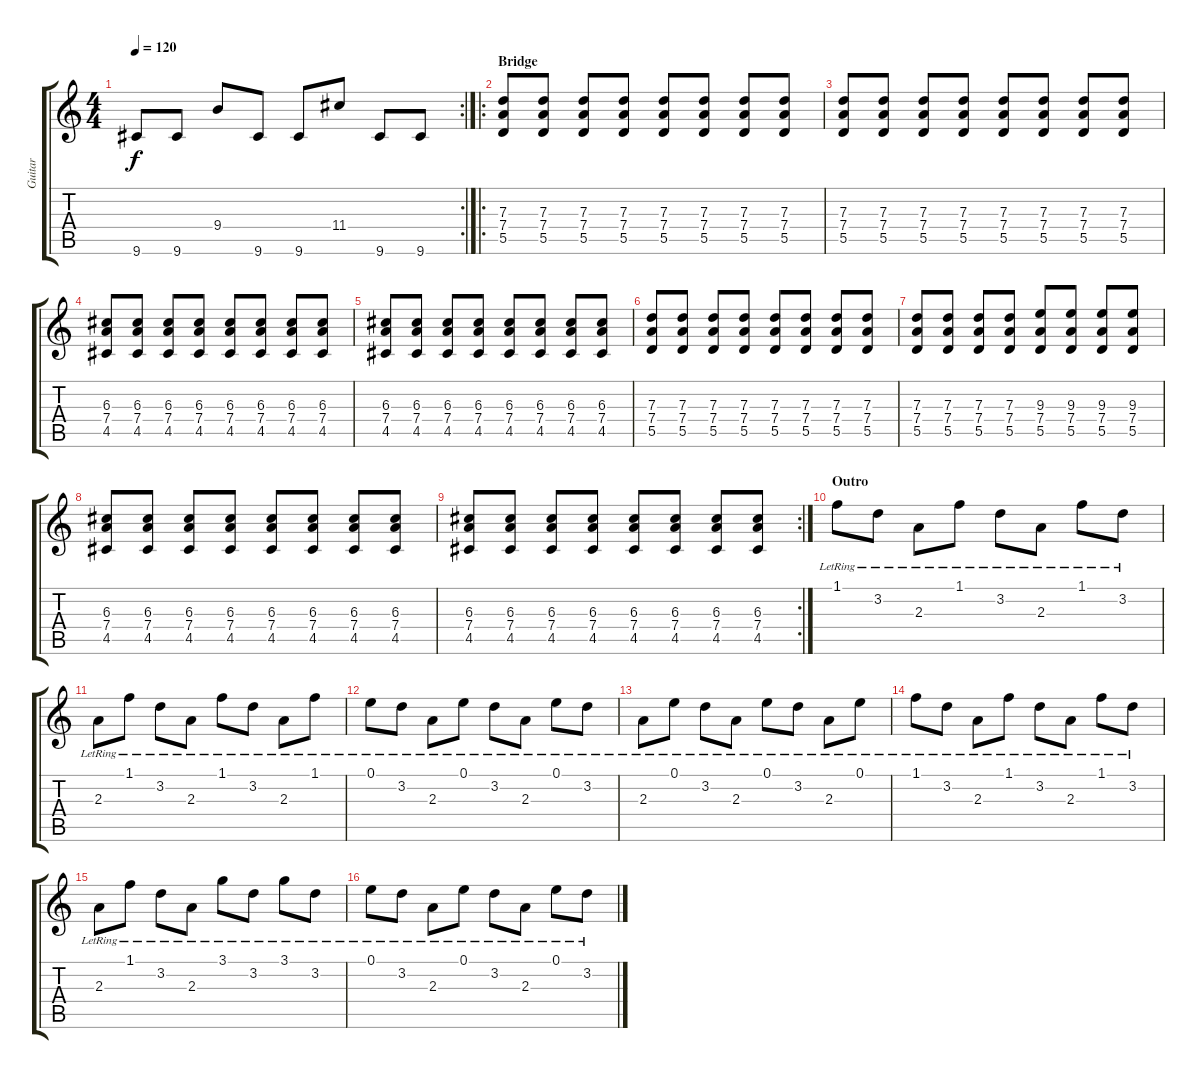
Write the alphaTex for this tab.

\track ("Guitar" "Guitar") {instrument acousticguitarsteel}
\staff {score tabs}
\tuning (E4 B3 G3 D3 A2 E2) {hide}
\rc 2
\ts (4 4)
\tempo 120
\clef g2
\ks c
9.6.8{dy f} 9.6.8 9.4.8 9.6.8 9.6.8 11.4.8 9.6.8 9.6.8 |
\ro
\section ("" "Bridge")
(7.3 7.4 5.5).8{volume 13 instrument distortionguitar} (7.3 7.4 5.5).8 (7.3 7.4 5.5).8 (7.3 7.4 5.5).8 (7.3 7.4 5.5).8 (7.3 7.4 5.5).8 (7.3 7.4 5.5).8 (7.3 7.4 5.5).8 |
(7.3 7.4 5.5).8 (7.3 7.4 5.5).8 (7.3 7.4 5.5).8 (7.3 7.4 5.5).8 (7.3 7.4 5.5).8 (7.3 7.4 5.5).8 (7.3 7.4 5.5).8 (7.3 7.4 5.5).8 |
(6.3 7.4 4.5).8 (6.3 7.4 4.5).8 (6.3 7.4 4.5).8 (6.3 7.4 4.5).8 (6.3 7.4 4.5).8 (6.3 7.4 4.5).8 (6.3 7.4 4.5).8 (6.3 7.4 4.5).8 |
(6.3 7.4 4.5).8 (6.3 7.4 4.5).8 (6.3 7.4 4.5).8 (6.3 7.4 4.5).8 (6.3 7.4 4.5).8 (6.3 7.4 4.5).8 (6.3 7.4 4.5).8 (6.3 7.4 4.5).8 |
(7.3 7.4 5.5).8 (7.3 7.4 5.5).8 (7.3 7.4 5.5).8 (7.3 7.4 5.5).8 (7.3 7.4 5.5).8 (7.3 7.4 5.5).8 (7.3 7.4 5.5).8 (7.3 7.4 5.5).8 |
(7.3 7.4 5.5).8 (7.3 7.4 5.5).8 (7.3 7.4 5.5).8 (7.3 7.4 5.5).8 (9.3 7.4 5.5).8 (9.3 7.4 5.5).8 (9.3 7.4 5.5).8 (9.3 7.4 5.5).8 |
(6.3 7.4 4.5).8 (6.3 7.4 4.5).8 (6.3 7.4 4.5).8 (6.3 7.4 4.5).8 (6.3 7.4 4.5).8 (6.3 7.4 4.5).8 (6.3 7.4 4.5).8 (6.3 7.4 4.5).8 |
\rc 2
(6.3 7.4 4.5).8 (6.3 7.4 4.5).8 (6.3 7.4 4.5).8 (6.3 7.4 4.5).8 (6.3 7.4 4.5).8 (6.3 7.4 4.5).8 (6.3 7.4 4.5).8 (6.3 7.4 4.5).8 |
\section ("" "Outro")
1.1{lr}.8{volume 13 instrument acousticguitarsteel} 3.2{lr}.8 2.3{lr}.8 1.1{lr}.8 3.2{lr}.8 2.3{lr}.8 1.1{lr}.8 3.2{lr}.8 |
2.3{lr}.8 1.1{lr}.8 3.2{lr}.8 2.3{lr}.8 1.1{lr}.8 3.2{lr}.8 2.3{lr}.8 1.1{lr}.8 |
0.1{lr}.8 3.2{lr}.8 2.3{lr}.8 0.1{lr}.8 3.2{lr}.8 2.3{lr}.8 0.1{lr}.8 3.2{lr}.8 |
2.3{lr}.8 0.1{lr}.8 3.2{lr}.8 2.3{lr}.8 0.1{lr}.8 3.2{lr}.8 2.3{lr}.8 0.1{lr}.8 |
1.1{lr}.8 3.2{lr}.8 2.3{lr}.8 1.1{lr}.8 3.2{lr}.8 2.3{lr}.8 1.1{lr}.8 3.2{lr}.8 |
2.3{lr}.8 1.1{lr}.8 3.2{lr}.8 2.3{lr}.8 3.1{lr}.8 3.2{lr}.8 3.1{lr}.8 3.2{lr}.8 |
0.1{lr}.8 3.2{lr}.8 2.3{lr}.8 0.1{lr}.8 3.2{lr}.8 2.3{lr}.8 0.1{lr}.8 3.2{lr}.8
